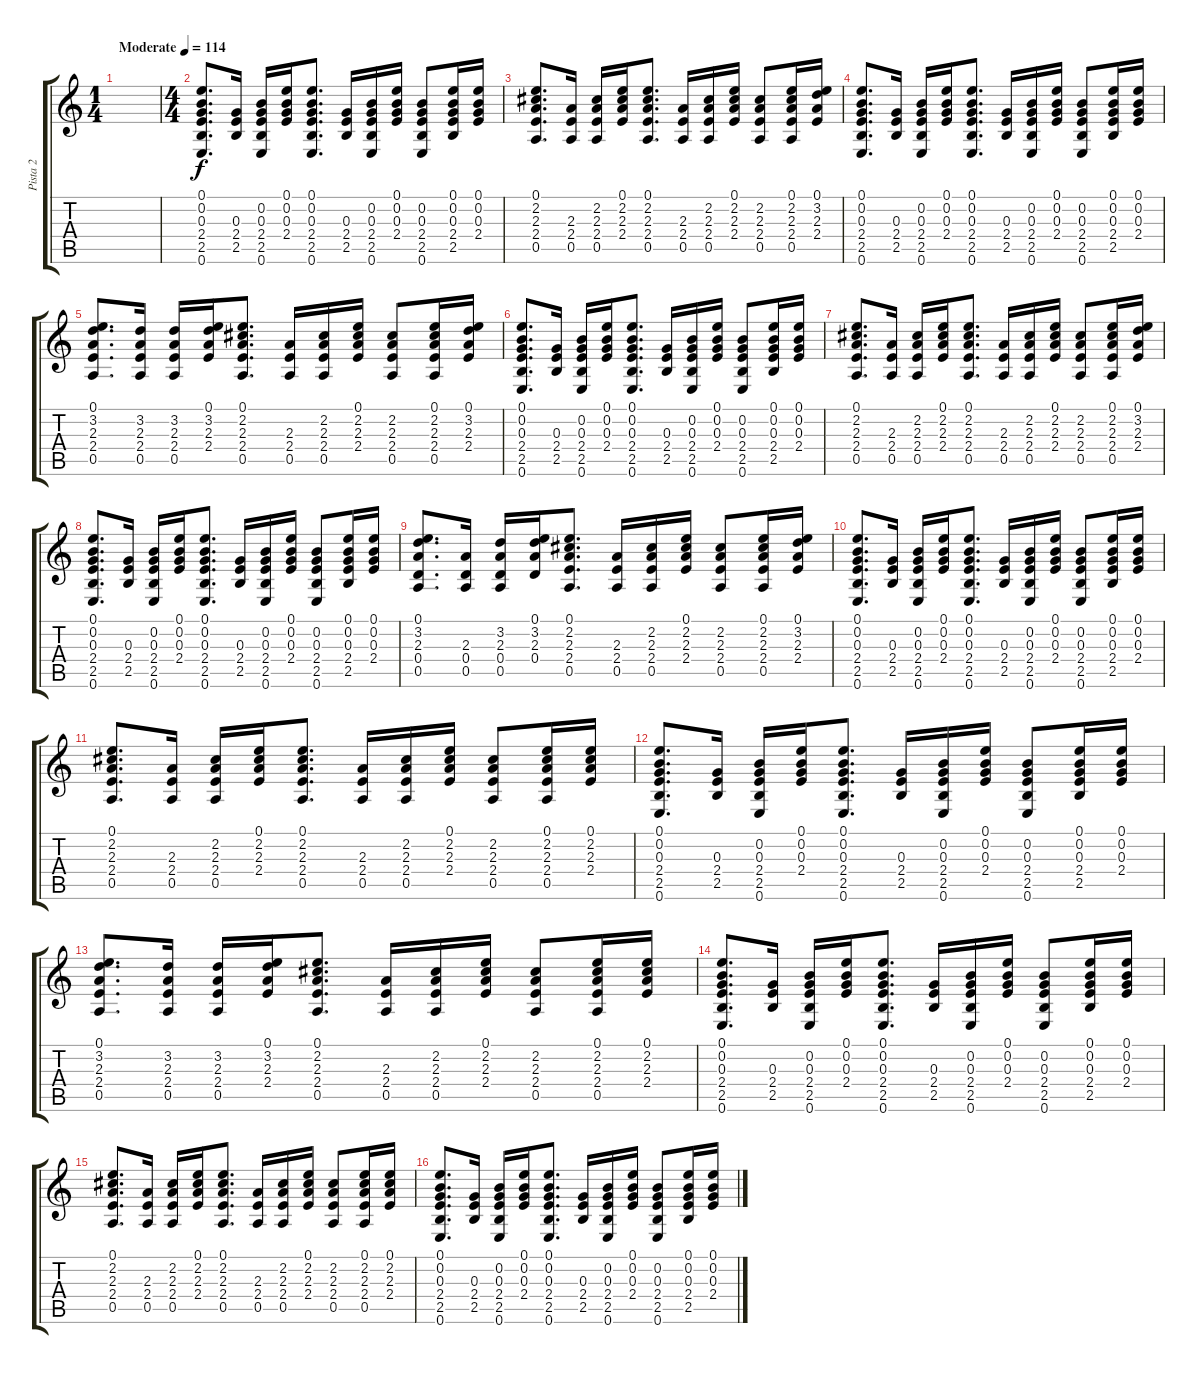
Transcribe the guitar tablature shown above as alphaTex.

\track ("Pista 2" "Pista 2") {instrument acousticguitarsteel}
\staff {score tabs}
\tuning (E4 B3 G3 D3 A2 E2) {hide}
\ts (1 4)
\tempo (114 "Moderate")
\clef g2
\ks c
|
\ts (4 4)
(0.1 0.2 0.3 2.4 2.5 0.6).8{d} (0.3 2.4 2.5).16 (0.2 0.3 2.4 2.5 0.6).16 (0.1 0.2 0.3 2.4).16 (0.1 0.2 0.3 2.4 2.5 0.6).8{d} (0.3 2.4 2.5).16 (0.2 0.3 2.4 2.5 0.6).16 (0.1 0.2 0.3 2.4).16 (0.2 0.3 2.4 2.5 0.6).8 (0.1 0.2 0.3 2.4 2.5).16 (0.1 0.2 0.3 2.4).16 |
(0.1 2.2 2.3 2.4 0.5).8{d} (2.3 2.4 0.5).16 (2.2 2.3 2.4 0.5).16 (0.1 2.2 2.3 2.4).16 (0.1 2.2 2.3 2.4 0.5).8{d} (2.3 2.4 0.5).16 (2.2 2.3 2.4 0.5).16 (0.1 2.2 2.3 2.4).16 (2.2 2.3 2.4 0.5).8 (0.1 2.2 2.3 2.4 0.5).16 (0.1 3.2 2.3 2.4).16 |
(0.1 0.2 0.3 2.4 2.5 0.6).8{d} (0.3 2.4 2.5).16 (0.2 0.3 2.4 2.5 0.6).16 (0.1 0.2 0.3 2.4).16 (0.1 0.2 0.3 2.4 2.5 0.6).8{d} (0.3 2.4 2.5).16 (0.2 0.3 2.4 2.5 0.6).16 (0.1 0.2 0.3 2.4).16 (0.2 0.3 2.4 2.5 0.6).8 (0.1 0.2 0.3 2.4 2.5).16 (0.1 0.2 0.3 2.4).16 |
(0.1 3.2 2.3 2.4 0.5).8{d} (3.2 2.3 2.4 0.5).16 (3.2 2.3 2.4 0.5).16 (0.1 3.2 2.3 2.4).16 (0.1 2.2 2.3 2.4 0.5).8{d} (2.3 2.4 0.5).16 (2.2 2.3 2.4 0.5).16 (0.1 2.2 2.3 2.4).16 (2.2 2.3 2.4 0.5).8 (0.1 2.2 2.3 2.4 0.5).16 (0.1 3.2 2.3 2.4).16 |
(0.1 0.2 0.3 2.4 2.5 0.6).8{d} (0.3 2.4 2.5).16 (0.2 0.3 2.4 2.5 0.6).16 (0.1 0.2 0.3 2.4).16 (0.1 0.2 0.3 2.4 2.5 0.6).8{d} (0.3 2.4 2.5).16 (0.2 0.3 2.4 2.5 0.6).16 (0.1 0.2 0.3 2.4).16 (0.2 0.3 2.4 2.5 0.6).8 (0.1 0.2 0.3 2.4 2.5).16 (0.1 0.2 0.3 2.4).16 |
(0.1 2.2 2.3 2.4 0.5).8{d} (2.3 2.4 0.5).16 (2.2 2.3 2.4 0.5).16 (0.1 2.2 2.3 2.4).16 (0.1 2.2 2.3 2.4 0.5).8{d} (2.3 2.4 0.5).16 (2.2 2.3 2.4 0.5).16 (0.1 2.2 2.3 2.4).16 (2.2 2.3 2.4 0.5).8 (0.1 2.2 2.3 2.4 0.5).16 (0.1 3.2 2.3 2.4).16 |
(0.1 0.2 0.3 2.4 2.5 0.6).8{d} (0.3 2.4 2.5).16 (0.2 0.3 2.4 2.5 0.6).16 (0.1 0.2 0.3 2.4).16 (0.1 0.2 0.3 2.4 2.5 0.6).8{d} (0.3 2.4 2.5).16 (0.2 0.3 2.4 2.5 0.6).16 (0.1 0.2 0.3 2.4).16 (0.2 0.3 2.4 2.5 0.6).8 (0.1 0.2 0.3 2.4 2.5).16 (0.1 0.2 0.3 2.4).16 |
(0.1 3.2 2.3 0.4 0.5).8{d} (2.3 0.4 0.5).16 (3.2 2.3 0.4 0.5).16 (0.1 3.2 2.3 0.4).16 (0.1 2.2 2.3 2.4 0.5).8{d} (2.3 2.4 0.5).16 (2.2 2.3 2.4 0.5).16 (0.1 2.2 2.3 2.4).16 (2.2 2.3 2.4 0.5).8 (0.1 2.2 2.3 2.4 0.5).16 (0.1 3.2 2.3 2.4).16 |
(0.1 0.2 0.3 2.4 2.5 0.6).8{d} (0.3 2.4 2.5).16 (0.2 0.3 2.4 2.5 0.6).16 (0.1 0.2 0.3 2.4).16 (0.1 0.2 0.3 2.4 2.5 0.6).8{d} (0.3 2.4 2.5).16 (0.2 0.3 2.4 2.5 0.6).16 (0.1 0.2 0.3 2.4).16 (0.2 0.3 2.4 2.5 0.6).8 (0.1 0.2 0.3 2.4 2.5).16 (0.1 0.2 0.3 2.4).16 |
(0.1 2.2 2.3 2.4 0.5).8{d} (2.3 2.4 0.5).16 (2.2 2.3 2.4 0.5).16 (0.1 2.2 2.3 2.4).16 (0.1 2.2 2.3 2.4 0.5).8{d} (2.3 2.4 0.5).16 (2.2 2.3 2.4 0.5).16 (0.1 2.2 2.3 2.4).16 (2.2 2.3 2.4 0.5).8 (0.1 2.2 2.3 2.4 0.5).16 (0.1 2.2 2.3 2.4).16 |
(0.1 0.2 0.3 2.4 2.5 0.6).8{d} (0.3 2.4 2.5).16 (0.2 0.3 2.4 2.5 0.6).16 (0.1 0.2 0.3 2.4).16 (0.1 0.2 0.3 2.4 2.5 0.6).8{d} (0.3 2.4 2.5).16 (0.2 0.3 2.4 2.5 0.6).16 (0.1 0.2 0.3 2.4).16 (0.2 0.3 2.4 2.5 0.6).8 (0.1 0.2 0.3 2.4 2.5).16 (0.1 0.2 0.3 2.4).16 |
(0.1 3.2 2.3 2.4 0.5).8{d} (3.2 2.3 2.4 0.5).16 (3.2 2.3 2.4 0.5).16 (0.1 3.2 2.3 2.4).16 (0.1 2.2 2.3 2.4 0.5).8{d} (2.3 2.4 0.5).16 (2.2 2.3 2.4 0.5).16 (0.1 2.2 2.3 2.4).16 (2.2 2.3 2.4 0.5).8 (0.1 2.2 2.3 2.4 0.5).16 (0.1 2.2 2.3 2.4).16 |
(0.1 0.2 0.3 2.4 2.5 0.6).8{d} (0.3 2.4 2.5).16 (0.2 0.3 2.4 2.5 0.6).16 (0.1 0.2 0.3 2.4).16 (0.1 0.2 0.3 2.4 2.5 0.6).8{d} (0.3 2.4 2.5).16 (0.2 0.3 2.4 2.5 0.6).16 (0.1 0.2 0.3 2.4).16 (0.2 0.3 2.4 2.5 0.6).8 (0.1 0.2 0.3 2.4 2.5).16 (0.1 0.2 0.3 2.4).16 |
(0.1 2.2 2.3 2.4 0.5).8{d} (2.3 2.4 0.5).16 (2.2 2.3 2.4 0.5).16 (0.1 2.2 2.3 2.4).16 (0.1 2.2 2.3 2.4 0.5).8{d} (2.3 2.4 0.5).16 (2.2 2.3 2.4 0.5).16 (0.1 2.2 2.3 2.4).16 (2.2 2.3 2.4 0.5).8 (0.1 2.2 2.3 2.4 0.5).16 (0.1 2.2 2.3 2.4).16 |
(0.1 0.2 0.3 2.4 2.5 0.6).8{d} (0.3 2.4 2.5).16 (0.2 0.3 2.4 2.5 0.6).16 (0.1 0.2 0.3 2.4).16 (0.1 0.2 0.3 2.4 2.5 0.6).8{d} (0.3 2.4 2.5).16 (0.2 0.3 2.4 2.5 0.6).16 (0.1 0.2 0.3 2.4).16 (0.2 0.3 2.4 2.5 0.6).8 (0.1 0.2 0.3 2.4 2.5).16 (0.1 0.2 0.3 2.4).16
